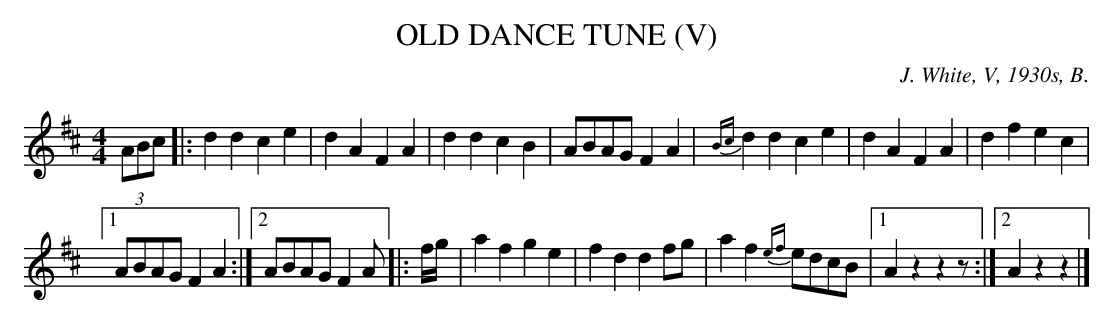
X:1
T: OLD DANCE TUNE (V)
O: J. White, V, 1930s, B.
M: 4/4
L: 1/8
K: D
(3ABc |: d2d2 c2e2 | d2A2 F2A2 | d2d2 c2B2 | ABAG F2A2 | {Bc}d2d2 c2e2 | d2A2 F2A2 | d2f2 e2c2 |
[1 ABAG F2A2 :|[2 ABAG F2A |: f/g/ | a2f2 g2e2 | f2d2 d2fg | a2f2 {ef}edcB |[1 A2z2 z2z :|[2 A2z2 z2 |]
